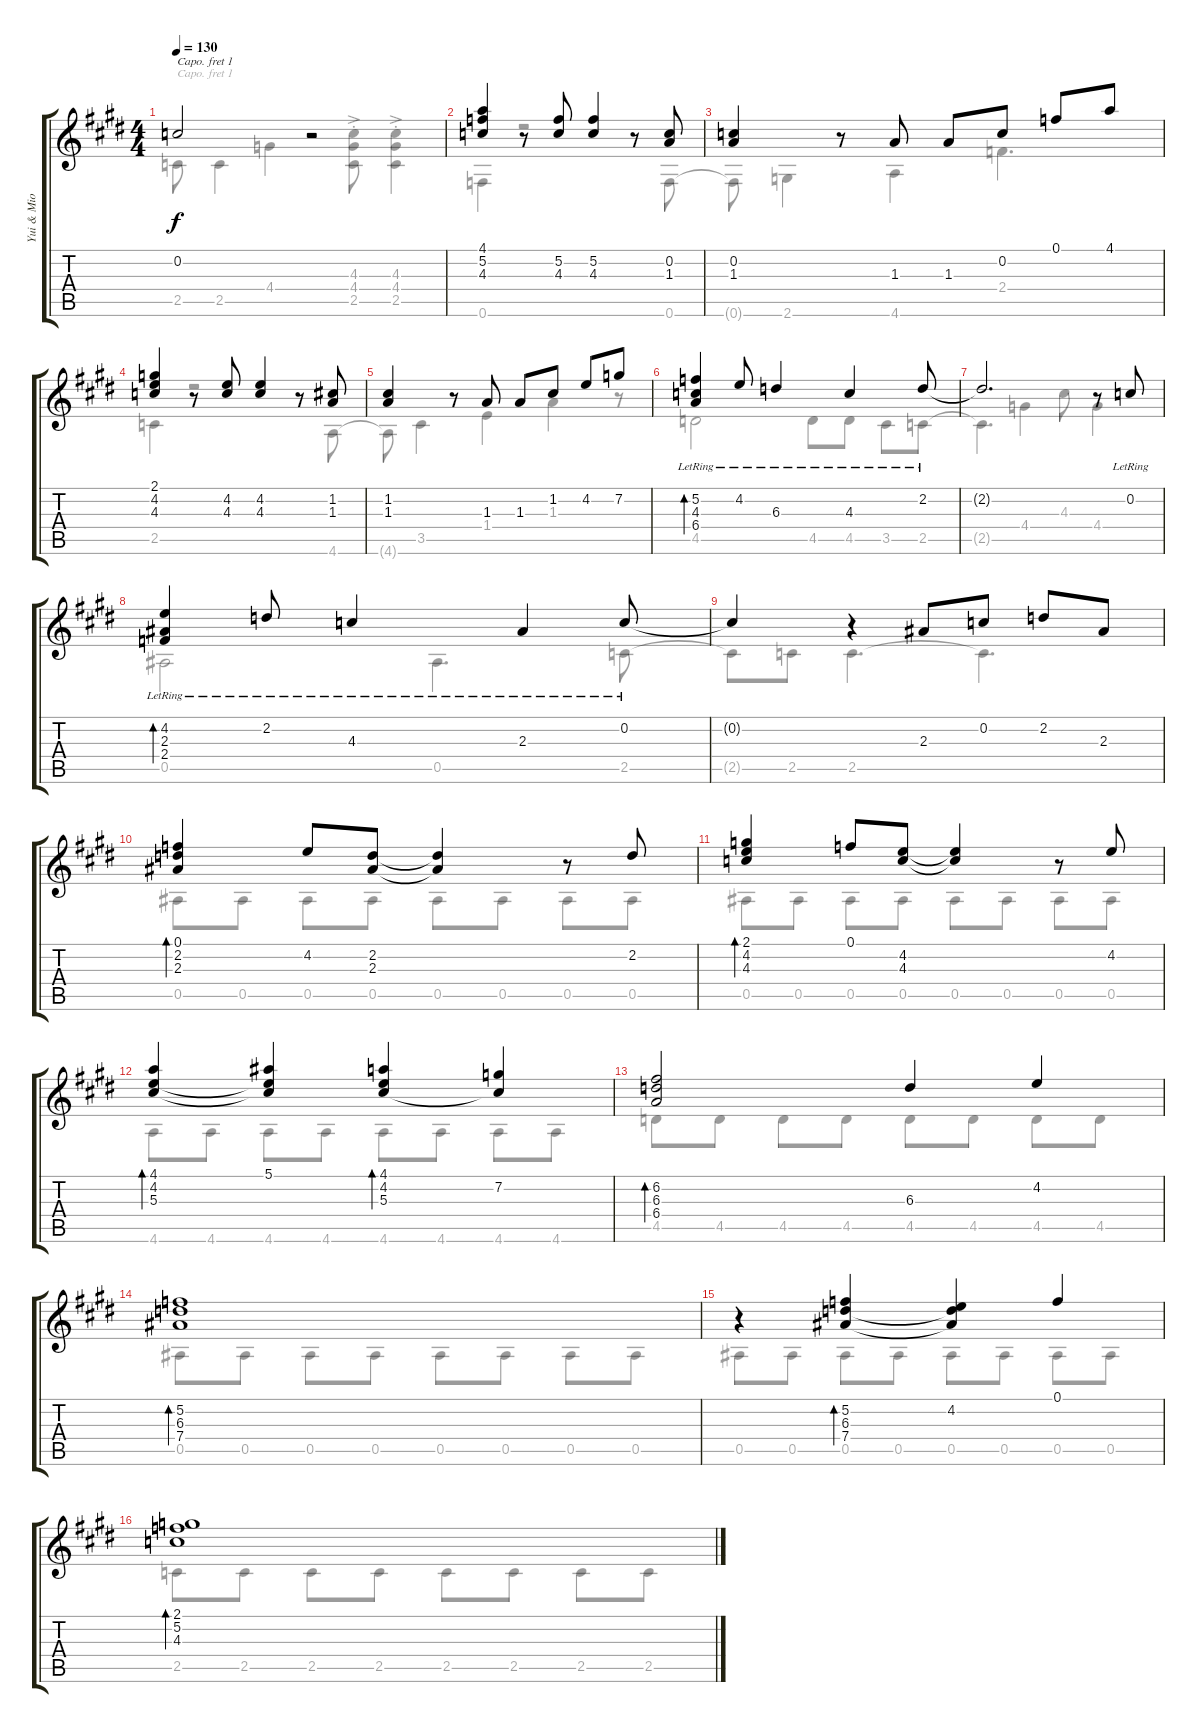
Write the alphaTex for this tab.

\track ("Yui & Mio" "Yui & Mio") {instrument acousticguitarnylon}
\staff {score tabs}
\capo 1
\tuning (E4 B3 G3 D3 A2 E2) {hide}
\voice
\ts (4 4)
\tempo 130
\clef g2
\ks e
0.2{t}.2{dy f} r.2 |
(4.1 5.2 4.3).4 r.8 (5.2 4.3).8 (5.2 4.3).4 r.8 (0.2 1.3).8 |
(0.2 1.3).4 r.8 1.3.8 1.3.8 0.2.8 0.1.8 4.1.8 |
(2.1 4.2 4.3).4 r.8 (4.2 4.3).8 (4.2 4.3).4 r.8 (1.2 1.3).8 |
(1.2 1.3).4 r.8 1.3.8 1.3.8 1.2.8 4.2.8 7.2.8 |
(5.2{lr} 4.3{lr} 6.4{lr}).4{bd 60} 4.2{lr}.8 6.3{lr}.4 4.3{lr}.4 2.2{lr}.8 |
2.2{t}.2{d} r.8 0.2{lr}.8 |
(4.2{lr} 2.3{lr} 2.4{lr}).4{bd 60} 2.2{lr}.8 4.3{lr}.4 2.3{lr}.4 0.2{lr}.8 |
0.2{t}.4 r.4 2.3.8 0.2.8 2.2.8 2.3.8 |
(0.1 2.2 2.3).4{bd 60} 4.2.8 (2.2 2.3).8 (2.2{t} 2.3{t}).4 r.8 2.2.8 |
(2.1 4.2 4.3).4{bd 60} 0.1.8 (4.2 4.3).8 (4.2{t} 4.3{t}).4 r.8 4.2.8 |
(4.1 4.2 5.3).4{bd 60} (5.1 4.2{t} 5.3{t}).4 (4.1 4.2 5.3).4{bd 60} (7.2 5.3{t}).4 |
(6.2 6.3 6.4).2{bd 60} 6.3.4 4.2.4 |
(5.2 6.3 7.4).1{bd 60} |
r.4 (5.2 6.3 7.4).4{bd 60} (4.2 6.3{t} 7.4{t}).4 0.1.4 |
(2.1 5.2 4.3).1{bd 60}
\voice
\clef g2
\ottava regular
\simile none
\ks e
2.5{t}.8{dy f} 2.5.4 4.4.4 (4.3{ac st} 4.4{ac st} 2.5{ac st}).8 (4.3{ac st} 4.4{ac st} 2.5{ac st}).4 |
0.6.4 r.2 r.8 0.6.8 |
0.6{t}.8 2.6.4 4.6.4 2.4.4{d} |
2.5.4 r.2 r.8 4.6.8 |
4.6{t}.8 3.5.4 1.4.4 1.3.4 r.8 |
4.5.2 4.5.8 4.5.8 3.5.8 2.5.8 |
2.5{t}.4{d} 4.4.4 4.3.8 4.4.4 |
0.5.2 0.5.4{d} 2.5.8 |
2.5{t}.8 2.5.8 2.5.4{d} 2.5{t}.4{d} |
0.5.8 0.5.8 0.5.8 0.5.8 0.5.8 0.5.8 0.5.8 0.5.8 |
0.5.8 0.5.8 0.5.8 0.5.8 0.5.8 0.5.8 0.5.8 0.5.8 |
4.6.8 4.6.8 4.6.8 4.6.8 4.6.8 4.6.8 4.6.8 4.6.8 |
4.5.8 4.5.8 4.5.8 4.5.8 4.5.8 4.5.8 4.5.8 4.5.8 |
0.5.8 0.5.8 0.5.8 0.5.8 0.5.8 0.5.8 0.5.8 0.5.8 |
0.5.8 0.5.8 0.5.8 0.5.8 0.5.8 0.5.8 0.5.8 0.5.8 |
2.5.8 2.5.8 2.5.8 2.5.8 2.5.8 2.5.8 2.5.8 2.5.8
